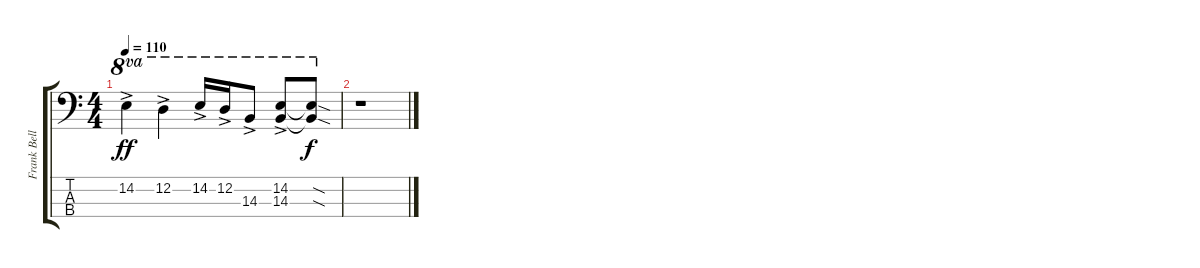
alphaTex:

\track ("Frank Bello (Bass)" "Frank Bell") {instrument electricbasspick}
\staff {score tabs}
\tuning (G2 D2 A1 E1) {hide}
\ts (4 4)
\tempo 110
\clef f4
\ks c
14.2{ac}.4{ot 8va dy ff} 12.2{ac}.4{ot 8va} 14.2{ac}.16{ot 8va} 12.2{ac}.16{ot 8va} 14.3{ac}.8{ot 8va} (14.2{ac} 14.3{ac}).8{ot 8va} (14.2{sod t} 14.3{sod t}).8{ot 8va dy f} |
r.1
